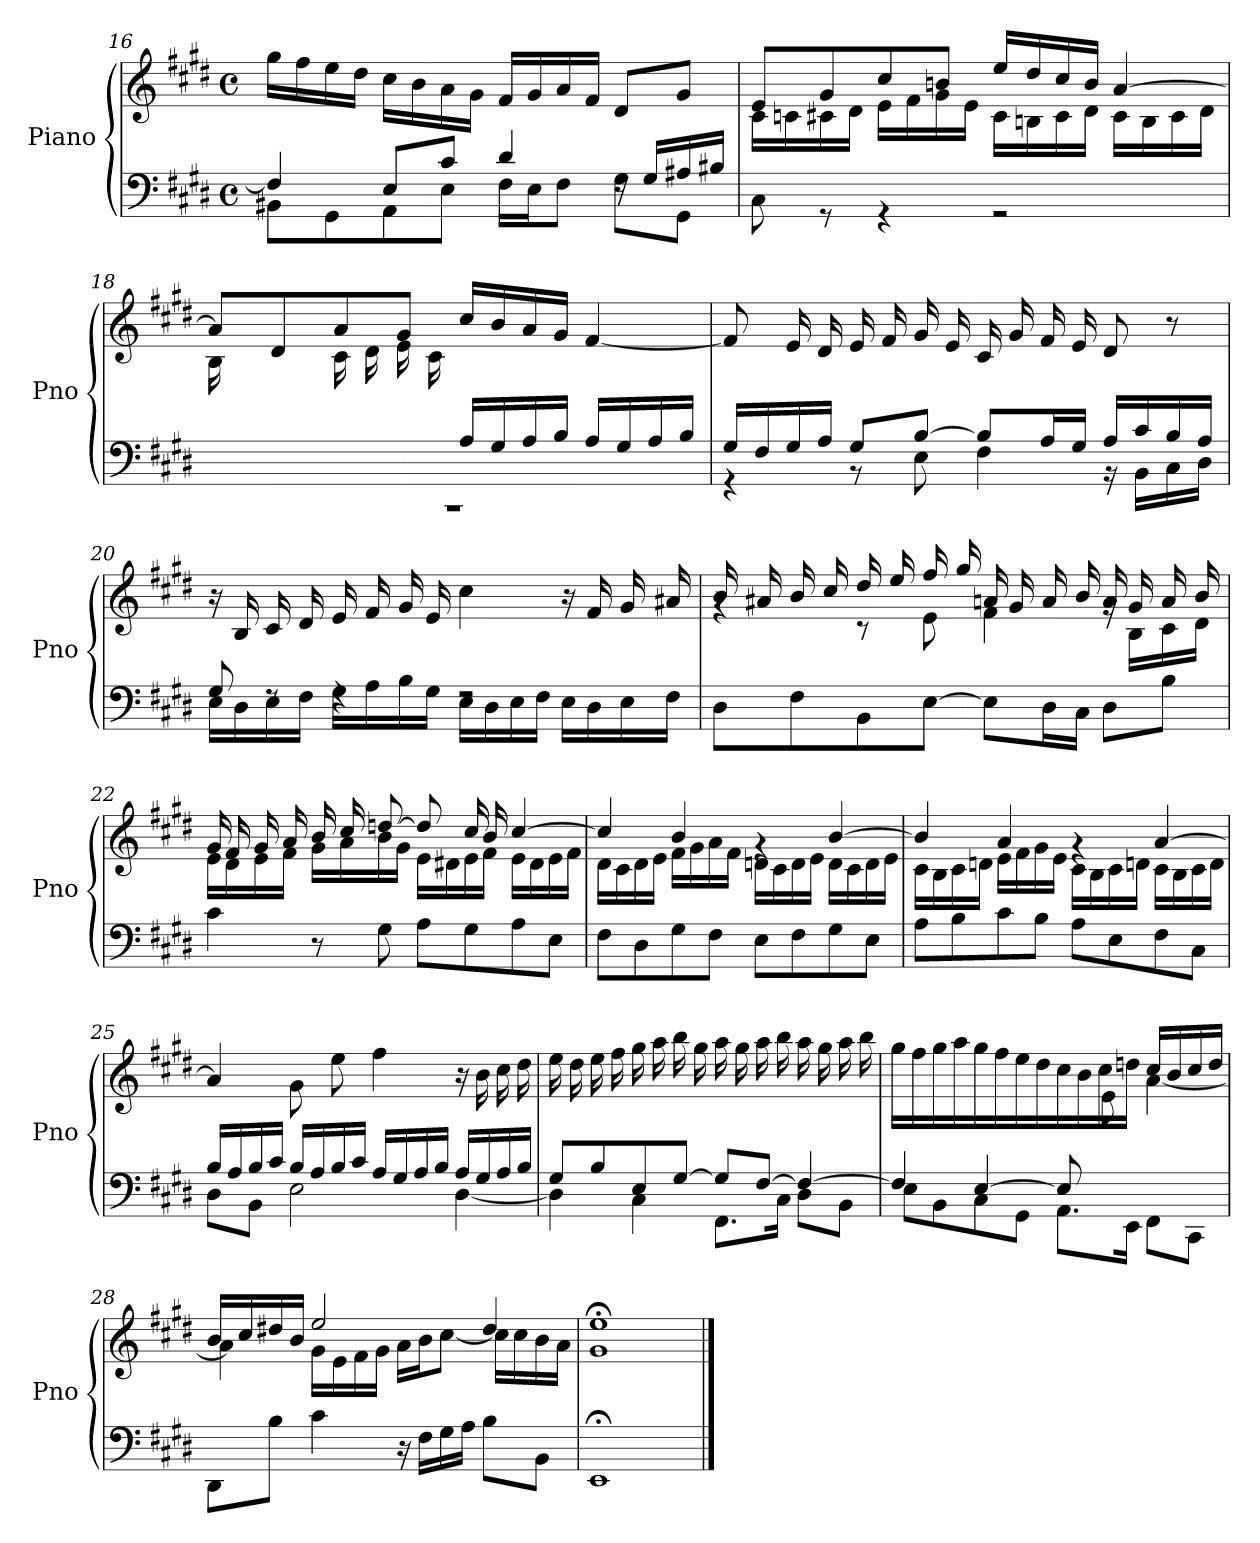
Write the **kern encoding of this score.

**kern	**kern
*part1	*part1
*staff2	*staff1
*I"Piano	*
*I'Pno	*
!!LO:LB:g=z
*clefF4	*clefG2
*k[f#c#g#d#]	*k[f#c#g#d#]
*M4/4	*M4/4
*met(c)	*met(c)
=16	=16
*^	*
4F#/]	8BB#X\L	16gg#\LL
.	.	16ff#\
.	8GG#\	16ee\
.	.	16dd#\JJ
8E/L	8AA\	16cc#\LL
.	.	16b\
8c#/J	8E\J	16a\
.	.	16g#\JJ
4d#/	16F#\LL	16f#/LL
.	16E\J	16g#/
.	8F#\J	16a/
.	.	16f#/JJ
16rF	8G#\L	8d#/L
16G#/LL	.	.
16A#X/	8GG#\J	8g#/J
16B#X/JJ	.	.
*v	*v	*
=17	=17
*	*^
8C#\	8e/L	16c#\LL
.	.	16cni\
8rGG	8g#/	16c#\
.	.	16d#\JJ
4rGG	8cc#/	16e\LL
.	.	16f#\
.	8bn/J	16g#\
.	.	16e\JJ
2rGG	16ee/LL	16c#\LL
.	16dd#/	16Bn\
.	16cc#/	16c#\
.	16b/JJ	16d#\JJ
.	[4a/	16c#\LL
.	.	16B\
.	.	16c#\
.	.	16d#\JJ
!!LO:LB:g=z	!!
=18	=18	=18
*^	*	*
1rCC	16ryy	8a/L]	16B\LL
.	16G#/	.	8.ryy
.	16A/	8d#/	.
.	16B/JJ	.	.
.	4ryy	8a/	16c#\LL
.	.	.	16d#\
.	.	8g#/J	16e\
.	.	.	16c#\JJ
.	16A/LL	16cc#/LL	2ryy
.	16G#/	16b/	.
.	16A/	16a/	.
.	16B/JJ	16g#/JJ	.
.	16A/LL	[4f#/	.
.	16G#/	.	.
.	16A/	.	.
.	16B/JJ	.	.
*	*	*v	*v
!!LO:LB:g=z
=19	=19	=19
16G#/LL	4r	8f#/L]
16F#/	.	.
16G#/	.	16e/L
16A/JJ	.	16d#/JJ
8G#/L	8r	16e/LL
.	.	16f#/
[8B/J	8E\	16g#/
.	.	16e/JJ
8B/L]	4F#\	16c#/LL
.	.	16g#/
16A/L	.	16f#/
16G#/JJ	.	16e/JJ
16A/LL	16r	8d#/
16c#/	16BB\LL	.
16B/	16C#\	8r
16A/JJ	16D#\JJ	.
=20	=20	=20
8G#/	16E\LL	16r
.	16D#\	16B/LL
8rF	16E\	16c#/
.	16F#\JJ	16d#/JJ
4rF	16G#\LL	16e/LL
.	16A\	16f#/
.	16B\	16g#/
.	16G#\JJ	16e/JJ
2rF	16E\LL	4cc#\
.	16D#\	.
.	16E\	.
.	16F#\JJ	.
.	16E\LL	16r
.	16D#\	16f#/LL
.	16E\	16g#/
.	16F#\JJ	16a#X/JJ
*v	*v	*
!!LO:LB:g=z
=21	=21
*	*^
8D#\L	16b/LL	4rg
.	16a#X/	.
8F#\	16b/	.
.	16cc#/JJ	.
8BB\	16dd#/LL	8r
.	16ee/	.
[8E\J	16ff#/	8e\
.	16gg#/JJ	.
8E\L]	16an/LL	4f#\
.	16g#/	.
16D#\L	16a/	.
16C#\JJ	16b/JJ	.
8D#\L	16a/LL	16rg
.	16g#/	16B\LL
8B\J	16a/	16c#\
.	16b/JJ	16d#\JJ
!!LO:PB:g=z	!!
=22	=22	=22
4c#\	16g#/LL	16e\LL
.	16f#/	16d#\
.	16g#/	16e\
.	16a/JJ	16f#\JJ
8r	16b/LL	16g#\LL
.	16cc#/J	16a\
8G#\	[8ddn/J	16b\
.	.	16g#\JJ
8A\L	8dd/L]	16e\LL
.	.	16d#X\
8G#\	16cc#/L	16e\
.	16b/JJ	16f#\JJ
8A\	[4cc#/	16e\LL
.	.	16d#\
8E\J	.	16e\
.	.	16f#\JJ
=23	=23	=23
8F#\L	4cc#/]	16d#\LL
.	.	16c#\
8D#\	.	16d#\
.	.	16e\JJ
8G#\	4b/	16f#\LL
.	.	16g#\
8F#\J	.	16a\
.	.	16f#\JJ
8E\L	4rg	16dn\LL
.	.	16c#\
8F#\	.	16d\
.	.	16e\JJ
8G#\	[4b/	16d\LL
.	.	16c#\
8E\J	.	16d\
.	.	16e\JJ
!!LO:LB:g=z	!!
=24	=24	=24
8A\L	4b/]	16c#\LL
.	.	16B\
8B\	.	16c#\
.	.	16dn\JJ
8c#\	4a/	16e\LL
.	.	16f#\
8B\J	.	16g#\
.	.	16e\JJ
8A\L	4rg	16c#\LL
.	.	16B\
8E\	.	16c#\
.	.	16dn\JJ
8F#\	[4a/	16c#\LL
.	.	16B\
8C#\J	.	16c#\
.	.	16d\JJ
*	*v	*v
!!LO:LB:g=z
=25	=25
*^	*
16B/LL	8D#\L	4a/]
16A/	.	.
16B/	8BB\J	.
16c#/JJ	.	.
16B/LL	2E\	8g#\L
16A/	.	.
16B/	.	8ee\J
16c#/JJ	.	.
16A/LL	.	4ff#\
16G#/	.	.
16A/	.	.
16B/JJ	.	.
16A/LL	[4D#\	16r
16G#/	.	16b\LL
16A/	.	16cc#\
16B/JJ	.	16dd#\JJ
=26	=26	=26
8G#/L	4D#\]	16ee\LL
.	.	16dd#\
8B/	.	16ee\
.	.	16ff#\JJ
8E/	4C#\	16gg#\LL
.	.	16aa\
[8G#/J	.	16bb\
.	.	16gg#\JJ
8G#/L]	8.FF#\L	16aa\LL
.	.	16gg#\
[8F#/J	.	16aa\
.	16C#\Jk	16bb\JJ
4F#/_	8D#\L	16aa\LL
.	.	16gg#\
.	8BB\J	16aa\
.	.	16bb\JJ
!!LO:LB:g=z
=27	=27	=27
*	*	*^
4F#/]	8E\L	16gg#\LL	2ryy
.	.	16ff#\	.
.	8BB\	16gg#\	.
.	.	16aa\JJ	.
[4E/	8C#\	16gg#\LL	.
.	.	16ff#\	.
.	8GG#\J	16ee\	.
.	.	16dd#\JJ	.
8E/L]	8.AA\L	16cc#/LL	8ryy
.	.	16b/	.
4.ryy	.	16cc#/	8e\J
.	16EE\Jk	16ddn/JJ	.
.	8FF#\L	16cc#/LL	[4a\
.	.	16b/	.
.	8CC#\J	16cc#/	.
.	.	16dd/JJ	.
=28	=28	=28	=28
*	*^	*^	*^
4ryy	4ryy	8DD#\L	16b/LL	4ryy	4a\]	4ryy
.	.	.	16cc#/	.	.	.
.	.	8B\J	16dd#X/	.	.	.
.	.	.	16b/JJ	.	.	.
2.ryy	4c#\	2.ryy	2ee/	16g#\LL	2.ryy	2.ryy
.	.	.	.	16e\	.	.
.	.	.	.	16f#\	.	.
.	.	.	.	16g#\JJ	.	.
.	16r	.	.	16a\LL	.	.
.	16F#\LL	.	.	16b\J	.	.
.	16G#\	.	.	[8cc#\J	.	.
.	16A\JJ	.	.	.	.	.
.	8B\L	.	4dd#/	16cc#\LL]	.	.
.	.	.	.	16cc#\	.	.
.	8BB\J	.	.	16b\	.	.
.	.	.	.	16a\JJ	.	.
*v	*v	*v	*	*	*	*
*	*v	*v	*v	*v
=29	=29
1EE;	1g#;< 1ee;<
==	==
*-	*-
